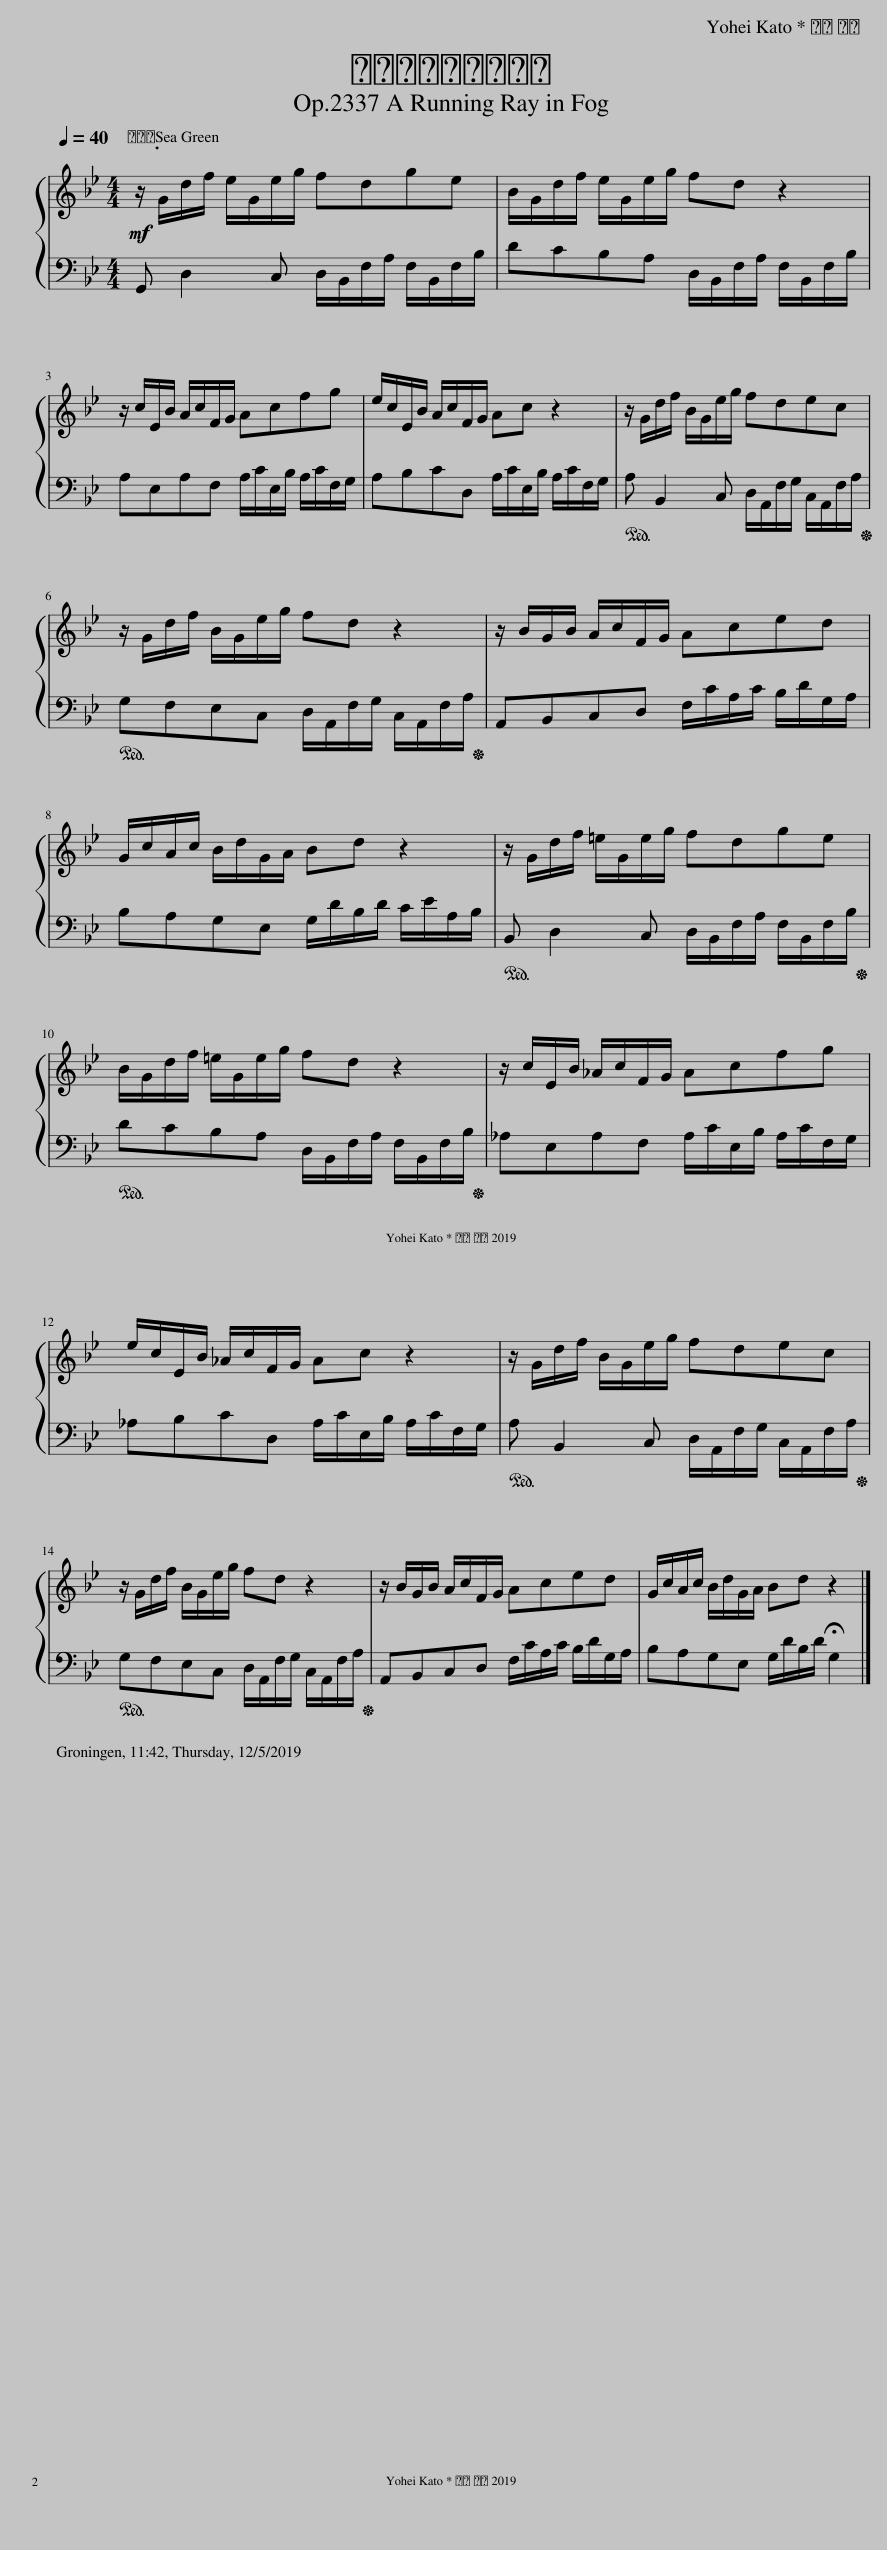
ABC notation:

X:1
%%score { 1 | 2 }
L:1/8
Q:1/4=40
M:4/4
I:linebreak $
K:Bb
V:1 treble
V:2 bass
V:1
!mf! z/ G/d/f/ e/G/e/g/ fdge | B/G/d/f/ e/G/e/g/ fd z2 |$ z/ c/E/B/ A/c/F/G/ Acfg | e/c/E/B/ A/c/F/G/ Ac z2 | z/ G/d/f/ B/G/e/g/ fdec |$ %5
 z/ G/d/f/ B/G/e/g/ fd z2 | z/ B/G/B/ A/c/F/G/ Aced |$ G/c/A/c/ B/d/G/A/ Bd z2 | z/ G/d/f/ =e/G/e/g/ fdge |$ B/G/d/f/ =e/G/e/g/ fd z2 | %10
 z/ c/E/B/ _A/c/F/G/ Acfg |$ e/c/E/B/ _A/c/F/G/ Ac z2 | z/ G/d/f/ B/G/e/g/ fdec |$ z/ G/d/f/ B/G/e/g/ fd z2 | z/ B/G/B/ A/c/F/G/ Aced | %15
 G/c/A/c/ B/d/G/A/ Bd z2 |] %16
V:2
 G,, D,2 C, D,/B,,/F,/A,/ F,/B,,/F,/B,/ | DCB,A, D,/B,,/F,/A,/ F,/B,,/F,/B,/ |$ A,E,A,F, A,/C/E,/B,/ A,/C/F,/G,/ | A,B,CD, A,/C/E,/B,/ A,/C/F,/G,/ |!ped! A, B,,2 C, D,/A,,/F,/G,/ C,/A,,/F,/A,/!ped-up! |$ %5
!ped! G,F,E,C, D,/A,,/F,/G,/ C,/A,,/F,/A,/!ped-up! | A,,B,,C,D, F,/C/A,/C/ B,/D/G,/A,/ |$ B,A,G,E, G,/D/B,/D/ C/E/A,/B,/ |!ped! B,, D,2 C, D,/B,,/F,/A,/ F,/B,,/F,/B,/!ped-up! |$!ped! DCB,A, D,/B,,/F,/A,/ F,/B,,/F,/B,/!ped-up! | %10
 _A,E,A,F, A,/C/E,/B,/ A,/C/F,/G,/ |$ _A,B,CD, A,/C/E,/B,/ A,/C/F,/G,/ |!ped! A, B,,2 C, D,/A,,/F,/G,/ C,/A,,/F,/A,/!ped-up! |$!ped! G,F,E,C, D,/A,,/F,/G,/ C,/A,,/F,/A,/!ped-up! | A,,B,,C,D, F,/C/A,/C/ B,/D/G,/A,/ | %15
 B,A,G,E, G,/D/B,/D/ !fermata!G,2 |] %16
